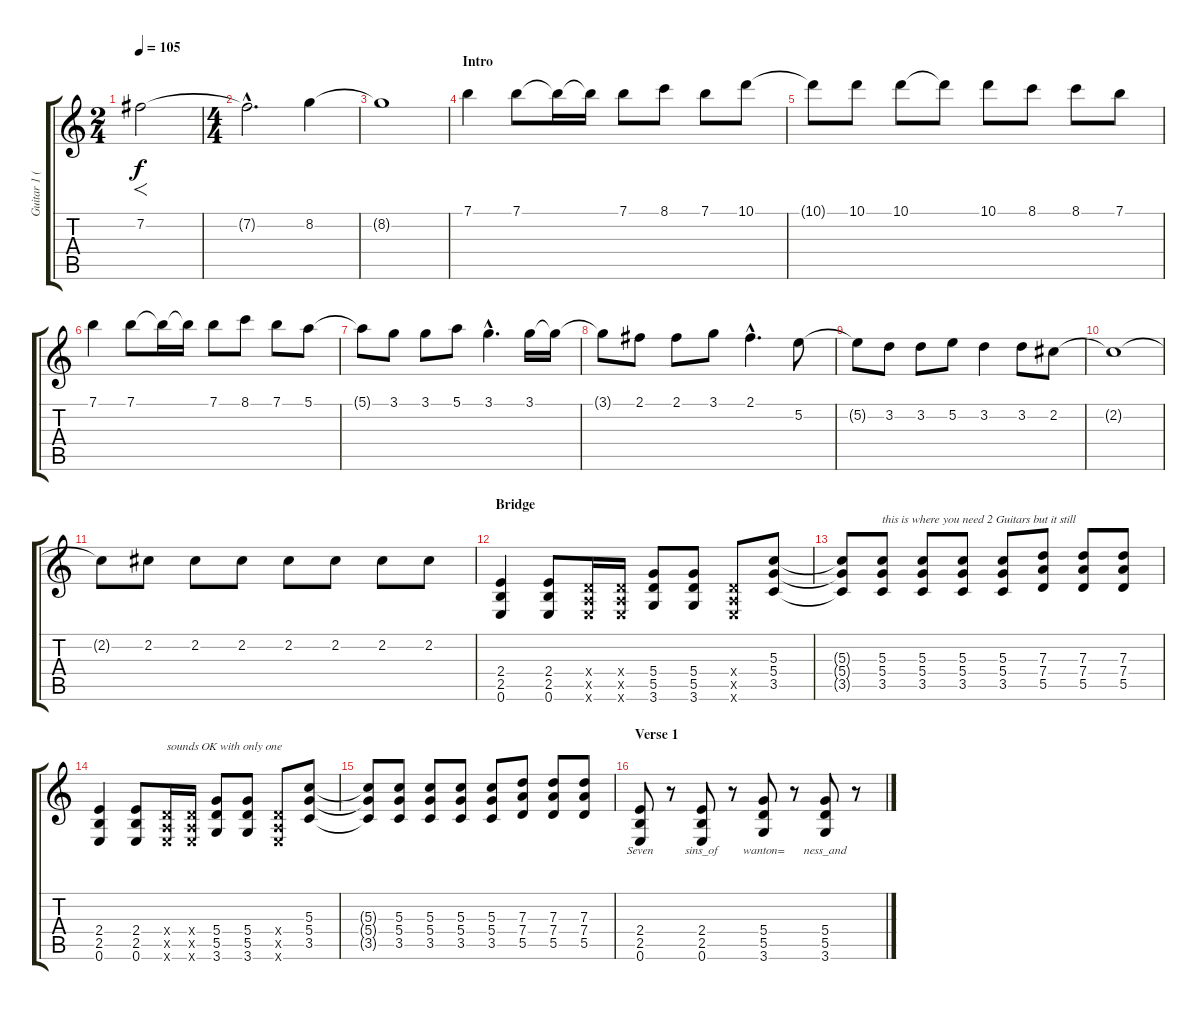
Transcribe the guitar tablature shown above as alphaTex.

\track ("Guitar 1 ( Carl Bell )" "Guitar 1 (") {instrument distortionguitar}
\staff {score tabs}
\tuning (E4 B3 G3 D3 A2 E2) {hide}
\ts (2 4)
\tempo 105
\clef g2
\ks c
7.2.2{f dy f instrument distortionguitar} |
\ts (4 4)
7.2{hac t}.2{d} 8.2.4 |
8.2{t}.1 |
\section ("" "Intro")
7.1.4{volume 15} 7.1.8 7.1{t}.16 7.1{t}.16 7.1.8 8.1.8 7.1.8 10.1.8 |
10.1{t}.8 10.1.8 10.1.8 10.1{t}.8 10.1.8 8.1.8 8.1.8 7.1.8 |
7.1.4 7.1.8 7.1{t}.16 7.1{t}.16 7.1.8 8.1.8 7.1.8 5.1.8 |
5.1{t}.8 3.1.8 3.1.8 5.1.8 3.1{hac}.4{d} 3.1.16 3.1{t}.16 |
3.1{t}.8 2.1.8 2.1.8 3.1.8 2.1{hac}.4{d} 5.2.8 |
5.2{t}.8 3.2.8 3.2.8 5.2.8 3.2.4 3.2.8 2.2.8 |
2.2{t}.1 |
2.2{t}.8 2.2.8 2.2.8 2.2.8 2.2.8 2.2.8 2.2.8 2.2.8 |
\section ("" "Bridge")
(2.4 2.5 0.6).4{volume 13} (2.4 2.5 0.6).8 (0.4{x} 0.5{x} 0.6{x}).16 (0.4{x} 0.5{x} 0.6{x}).16 (5.4 5.5 3.6).8 (5.4 5.5 3.6).8 (0.4{x} 0.5{x} 0.6{x}).8 (5.3 5.4 3.5).8 |
(5.3{t} 5.4{t} 3.5{t}).8 (5.3 5.4 3.5).8{txt "this is where you need 2 Guitars but it still"} (5.3 5.4 3.5).8 (5.3 5.4 3.5).8 (5.3 5.4 3.5).8 (7.3 7.4 5.5).8 (7.3 7.4 5.5).8 (7.3 7.4 5.5).8 |
(2.4 2.5 0.6).4 (2.4 2.5 0.6).8 (0.4{x} 0.5{x} 0.6{x}).16{txt "sounds OK with only one"} (0.4{x} 0.5{x} 0.6{x}).16 (5.4 5.5 3.6).8 (5.4 5.5 3.6).8 (0.4{x} 0.5{x} 0.6{x}).8 (5.3 5.4 3.5).8 |
(5.3{t} 5.4{t} 3.5{t}).8 (5.3 5.4 3.5).8 (5.3 5.4 3.5).8 (5.3 5.4 3.5).8 (5.3 5.4 3.5).8 (7.3 7.4 5.5).8 (7.3 7.4 5.5).8 (7.3 7.4 5.5).8 |
\section ("" "Verse 1")
(2.4 2.5 0.6).8{lyrics (0 "Seven") lyrics (1 "") lyrics (2 "") lyrics (3 "") lyrics (4 "")} r.8 (2.4 2.5 0.6).8{lyrics (0 "sins_of") lyrics (1 "") lyrics (2 "") lyrics (3 "") lyrics (4 "")} r.8 (5.4 5.5 3.6).8{lyrics (0 "wanton=") lyrics (1 "") lyrics (2 "") lyrics (3 "") lyrics (4 "")} r.8 (5.4 5.5 3.6).8{lyrics (0 "ness_and") lyrics (1 "") lyrics (2 "") lyrics (3 "") lyrics (4 "")} r.8
